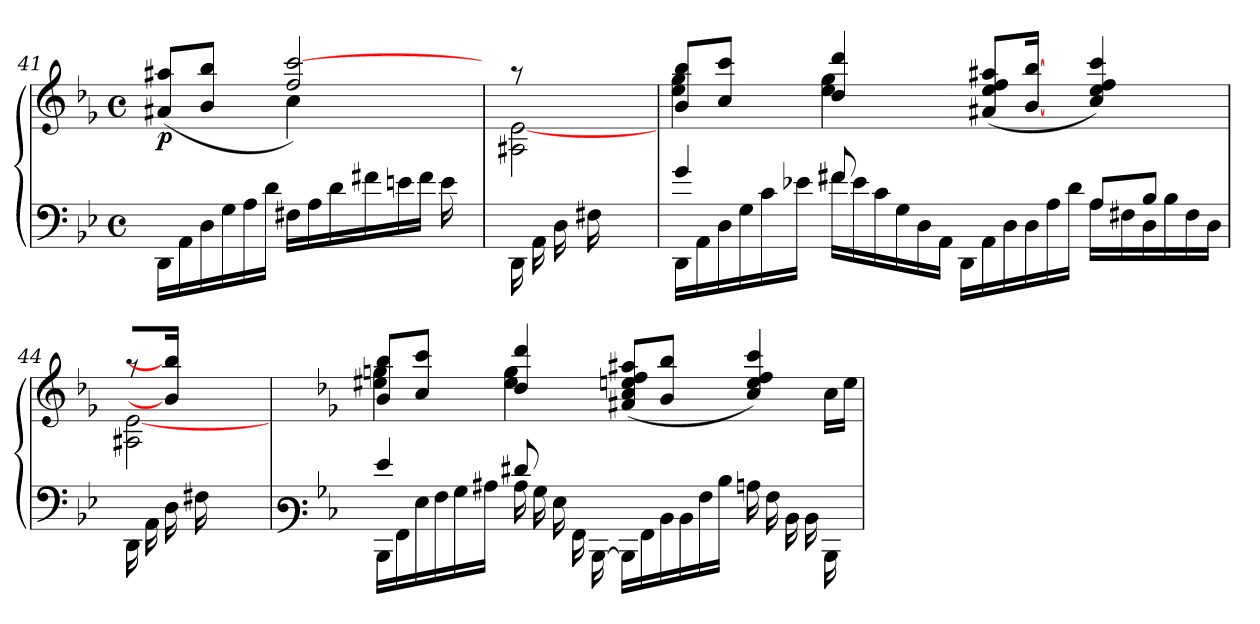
**kern	**kern	**dynam
*part1	*part1	*part1
*staff2	*staff1	*staff1/2
!!LO:LB:g=z
*clefF4	*clefG3	*
*k[b-e-]	*k[b-e-]	*
*M4/4	*M4/4	*
*met(c)	*met(c)	*
=41	=41	=41
*	*^	*
!	!	!	!LO:DY:b
16DD\LL	(>8f#/ 8ff#X/L	4.ryy	p
16AA\	.	.	.
16D\	8g/ 8gg/J	.	.
16G\	.	.	.
16A\	8ryy	.	.
16d\JJ	.	.	.
(>16F#X\LL	2dd/ [>2aa/)	4a\	.
16A\	.	.	.
16d\	.	.	.
16f#X\	.	.	.
16en\	.	4ryy	.
16f#\JJ	.	.	.
16e\LL	.	.	.
16ryy	.	.	.
=42	=42	=42	=42
16DD\LL	8rff	2F#X\ [<2c\	.
16AA\	.	.	.
16D\	4.ryy	.	.
16F#X\	.	.	.
4ryy	.	.	.
!!LO:LB:g=z
=43	=43	=43	=43
*^	*	*^	*
*	*^	*	*	*	*
4g/	8ryy	16DD\LL	8g/ 8gg/L	4cc\ 4ee-\	2ryy	.
.	.	16AA\	.	.	.	.
.	16ryy@	16D\	8a/ 8aa/J	.	.	.
.	16ryy@	16G\	.	.	.	.
8ryy	16ryy@	16c\	8ryy	8ryy	.	.
.	16ryy@	16e-X\JJ	.	.	.	.
8f#X/L	16ryy@	16f#X\LL	4b-/ 4bb-/)	4cc\ 4ee-\	.	.
.	16ryy@	16e-\	.	.	.	.
1ryy	16ryy@	16c\	.	.	8g\J	.
.	16ryy@	16G\	.	.	.	.
.	16ryy@	16D\	8.ryy	8ryy	8ryy	.
.	16ryy@	16AA\JJ	.	.	.	.
.	16ryy@	16DD\LL	.	2.ryy	2.ryy	.
.	16ryy@	16AA\	(>8f#X/ 8cc/ 8dd/ 8ff#X/L	.	.	.
.	16ryy@	16D\	.	.	.	.
.	16ryy@	16D\	[16g/ [16gg/J	.	.	.
.	16ryy@	16A\	8ryy	.	.	.
.	16ryy@	16d\JJ	.	.	.	.
.	8A/L	16A\LL	4a/ 4cc/ 4dd/ 4aa/)	.	.	.
.	.	16F#X\	.	.	.	.
.	8B-/J	16D\	.	.	.	.
.	.	16B-\	.	.	.	.
.	8ryy	16F#\	8ryy	.	.	.
.	.	16D\JJ	.	.	.	.
*v	*v	*v	*	*	*	*
*	*	*v	*v	*
=44	=44	=44	=44
16DD\LL	8rff	2F#X\ [<2c\	.
16AA\	.	.	.
16D\	16g/] 16gg/]J	.	.
16F#X\	4ryy	.	.
4ryy	.	.	.
.	16ryy	.	.
*	*v	*v	*
!!LO:PB:g=z
=45	=45	=45
*clefF3	*	*
*k[b-e-]	*k[b-e-]	*
*^	*^	*
*	*	*	*^	*
4g/	16DD\LL	8g/ 8gg/L	4cc#X\ 4een\	2ryy	.
.	16AA\	.	.	.	.
.	16G\	8a/ 8aa/J	.	.	.
.	16A\	.	.	.	.
8ryy	16B-\	8ryy	8ryy	.	.
.	16c#X\JJ	.	.	.	.
8f#X/L	16c#\	4b-/ 4bb-/	4cc#\ 4ee\	.	.
.	16B-\	.	.	.	.
16ryy	16G\	.	.	8g\J	.
2..ryy	16AA\	.	.	.	.
.	[<16DD\JJ	16ryy	2ryy	2ryy	.
.	16DD\LL]	(>8f#X/ 8a/ 8ccn/ 8dd/ 8ff#X/L	.	.	.
.	16AA\	.	.	.	.
.	16D\	8g/ 8gg/J	.	.	.
.	16D\	.	.	.	.
.	16A\	8ryy	.	.	.
.	16d\JJ	.	.	.	.
.	16cn\LL	4a/ 4cc/ 4dd/ 4aa/)	.	.	.
.	16A\	.	4ryy	4ryy	.
.	16D\	.	.	.	.
.	16D\	.	.	.	.
.	16DD\	16a\LL	.	.	.
.	16ryy	16cc\JJ	16ryy	16ryy	.
*v	*v	*	*	*	*
*	*v	*v	*v	*
=	=	=
*-	*-	*-
